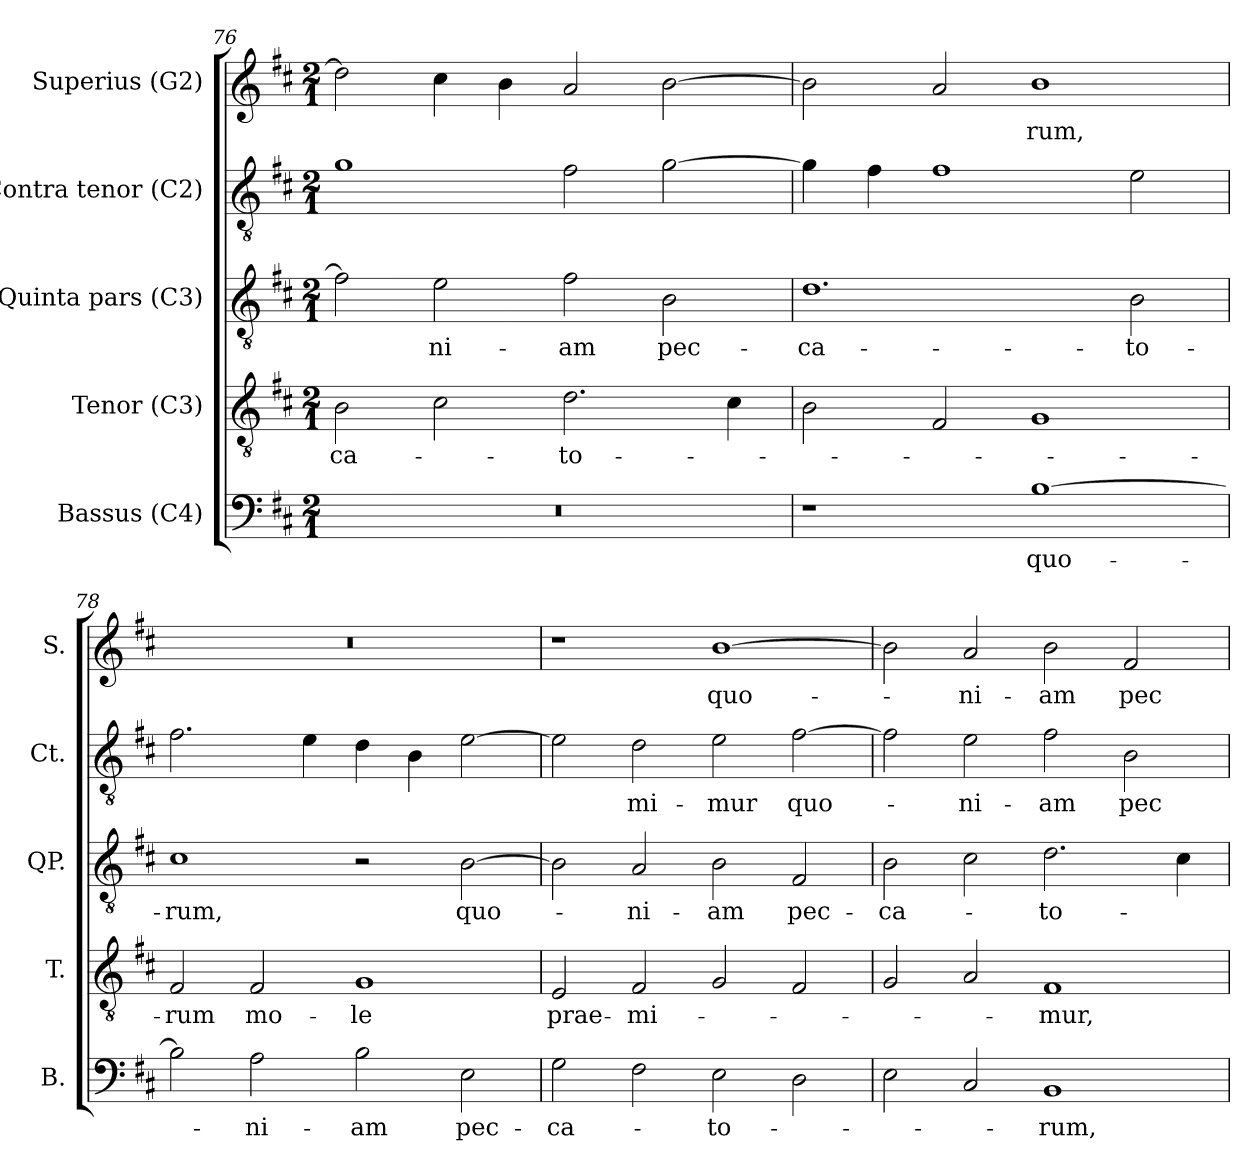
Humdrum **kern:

**kern	**text	**kern	**text	**kern	**text	**kern	**text	**kern	**text
*part5	*part5	*part4	*part4	*part3	*part3	*part2	*part2	*part1	*part1
*staff5	*staff5	*staff4	*staff4	*staff3	*staff3	*staff2	*staff2	*staff1	*staff1
*I"Bassus (C4)	*	*I"Tenor (C3)	*	*I"Quinta pars (C3)	*	*I"Contra tenor (C2)	*	*I"Superius (G2)	*
*I'B.	*	*I'T.	*	*I'QP.	*	*I'Ct.	*	*I'S.	*
*clefF4	*	*clefGv2	*	*clefGv2	*	*clefGv2	*	*clefG2	*
*	*	*ITrd7c12	*	*ITrd7c12	*	*	*	*	*
*k[f#c#]	*	*k[f#c#]	*	*k[f#c#]	*	*k[f#c#]	*	*k[f#c#]	*
*D:	*	*D:	*	*D:	*	*D:	*	*D:	*
*M2/1	*	*M2/1	*	*M2/1	*	*M2/1	*	*M2/1	*
=76	=76	=76	=76	=76	=76	=76	=76	=76	=76
!LO:N:vis=1	!	!	!	!	!	!	!	!	!
!	!	!	!LO:LY:b:color=#000000	!	!	!	!	!	!
0r	.	2BBi\	-ca-	2F#i\]	.	1gi	.	2ddi\]	.
!	!	!	!	!	!LO:LY:b:color=#000000	!	!	!	!
.	.	2C#i\	.	2Ei\	-ni-	.	.	4cc#i\	.
.	.	.	.	.	.	.	.	4bi\	.
!	!	!	!LO:LY:b:color=#000000	!	!	!	!	!	!
!	!	!	!	!	!LO:LY:b:color=#000000	!	!	!	!
.	.	2.Di\	-to-	2F#i\	-am	2f#i\	.	2ai/	.
!	!	!	!	!	!LO:LY:b:color=#000000	!	!	!	!
.	.	.	.	2BBi\	pec-	[2gi\	.	[2bi\	.
.	.	4C#i\	.	.	.	.	.	.	.
=77	=77	=77	=77	=77	=77	=77	=77	=77	=77
!	!	!	!	!	!LO:LY:b:color=#000000	!	!	!	!
1r	.	2BBi\	.	1.Di	-ca-	4gi\]	.	2bi\]	.
.	.	.	.	.	.	4f#i\	.	.	.
.	.	2FF#i/	.	.	.	1f#i	.	2ai/	.
!	!LO:LY:b:color=#000000	!	!	!	!	!	!	!	!
!	!	!	!	!	!	!	!	!	!LO:LY:b:color=#000000
[1Bi	quo-	1GGi	.	.	.	.	.	1bi	-rum,
!	!	!	!	!	!LO:LY:b:color=#000000	!	!	!	!
.	.	.	.	2BBi\	-to-	2ei\	.	.	.
=78	=78	=78	=78	=78	=78	=78	=78	=78	=78
!	!	!	!LO:LY:b:color=#000000	!	!	!	!	!	!
!	!	!	!	!	!LO:LY:b:color=#000000	!	!	!LO:N:vis=1	!
2Bi\]	.	2FF#i/	-rum	1C#i	-rum,	2.f#i\	.	0r	.
!	!LO:LY:b:color=#000000	!	!	!	!	!	!	!	!
!	!	!	!LO:LY:b:color=#000000	!	!	!	!	!	!
2Ai\	-ni-	2FF#i/	mo-	.	.	.	.	.	.
.	.	.	.	.	.	4ei\	.	.	.
!	!LO:LY:b:color=#000000	!	!	!	!	!	!	!	!
!	!	!	!LO:LY:b:color=#000000	!	!	!	!	!	!
2Bi\	-am	1GGi	-le	2r	.	4di\	.	.	.
.	.	.	.	.	.	4Bi\	.	.	.
!	!LO:LY:b:color=#000000	!	!	!	!	!	!	!	!
!	!	!	!	!	!LO:LY:b:color=#000000	!	!	!	!
2Ei\	pec-	.	.	[2BBi\	quo-	[2ei\	.	.	.
!!LO:LB:g=z
=79	=79	=79	=79	=79	=79	=79	=79	=79	=79
!	!LO:LY:b:color=#000000	!	!	!	!	!	!	!	!
!	!	!	!LO:LY:b:color=#000000	!	!	!	!	!	!
2Gi\	-ca-	2EEi/	prae-	2BBi\]	.	2ei\]	.	1r	.
!	!	!	!LO:LY:b:color=#000000	!	!	!	!	!	!
!	!	!	!	!	!LO:LY:b:color=#000000	!	!	!	!
!	!	!	!	!	!	!	!LO:LY:b:color=#000000	!	!
2F#i\	.	2FF#i/	-mi-	2AAi/	-ni-	2di\	-mi-	.	.
!	!LO:LY:b:color=#000000	!	!	!	!	!	!	!	!
!	!	!	!	!	!LO:LY:b:color=#000000	!	!	!	!
!	!	!	!	!	!	!	!LO:LY:b:color=#000000	!	!
!	!	!	!	!	!	!	!	!	!LO:LY:b:color=#000000
2Ei\	-to-	2GGi/	.	2BBi\	-am	2ei\	-mur	[1bi	quo-
!	!	!	!	!	!LO:LY:b:color=#000000	!	!	!	!
!	!	!	!	!	!	!	!LO:LY:b:color=#000000	!	!
2Di\	.	2FF#i/	.	2FF#i/	pec-	[2f#i\	quo-	.	.
=80	=80	=80	=80	=80	=80	=80	=80	=80	=80
!	!	!	!	!	!LO:LY:b:color=#000000	!	!	!	!
2Ei\	.	2GGi/	.	2BBi\	-ca-	2f#i\]	.	2bi\]	.
!	!	!	!	!	!	!	!LO:LY:b:color=#000000	!	!
!	!	!	!	!	!	!	!	!	!LO:LY:b:color=#000000
2C#i/	.	2AAi/	.	2C#i\	.	2ei\	-ni-	2ai/	-ni-
!	!LO:LY:b:color=#000000	!	!	!	!	!	!	!	!
!	!	!	!LO:LY:b:color=#000000	!	!	!	!	!	!
!	!	!	!	!	!LO:LY:b:color=#000000	!	!	!	!
!	!	!	!	!	!	!	!LO:LY:b:color=#000000	!	!
!	!	!	!	!	!	!	!	!	!LO:LY:b:color=#000000
1BBi	-rum,	1FF#i	-mur,	2.Di\	-to-	2f#i\	-am	2bi\	-am
!	!	!	!	!	!	!	!LO:LY:b:color=#000000	!	!
!	!	!	!	!	!	!	!	!	!LO:LY:b:color=#000000
.	.	.	.	.	.	2Bi\	pec-	2f#i/	pec-
.	.	.	.	4C#i\	.	.	.	.	.
=	=	=	=	=	=	=	=	=	=
*-	*-	*-	*-	*-	*-	*-	*-	*-	*-
